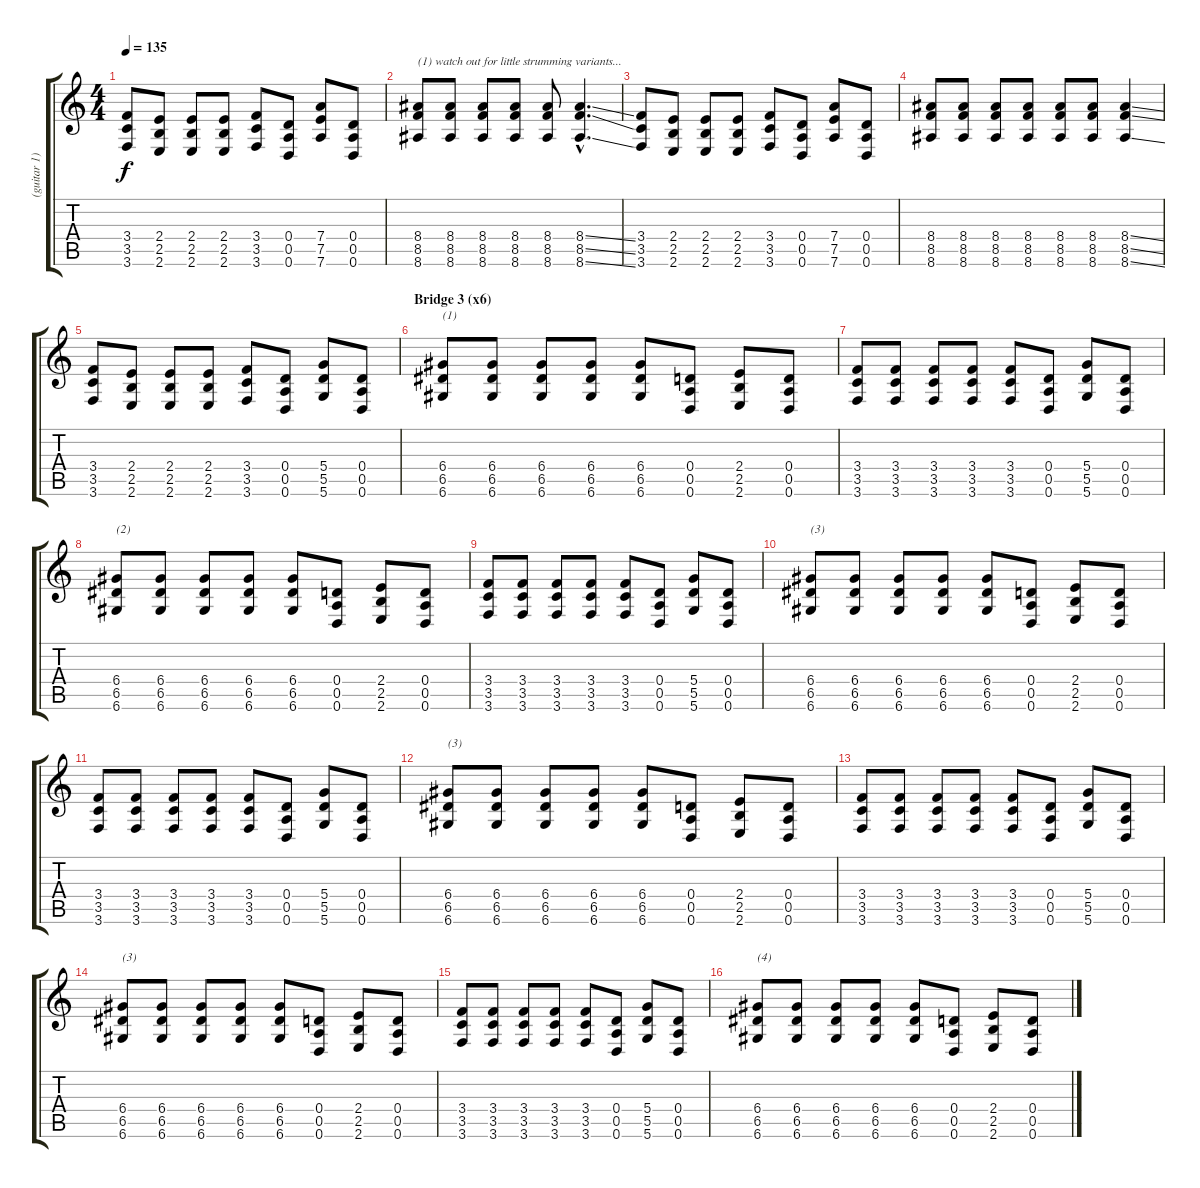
\track ("(guitar 1)" "(guitar 1)") {instrument overdrivenguitar}
\staff {score tabs}
\tuning (E4 B3 G3 D3 A2 D2) {hide}
\ts (4 4)
\tempo 135
\clef g2
\ks c
(3.4 3.5 3.6).8{dy f} (2.4 2.5 2.6).8 (2.4 2.5 2.6).8 (2.4 2.5 2.6).8 (3.4 3.5 3.6).8 (0.4 0.5 0.6).8 (7.4 7.5 7.6).8 (0.4 0.5 0.6).8 |
(8.4 8.5 8.6).8{txt "(1) watch out for little strumming variants..."} (8.4 8.5 8.6).8 (8.4 8.5 8.6).8 (8.4 8.5 8.6).8 (8.4 8.5 8.6).8 (8.4{ss hac} 8.5{ss hac} 8.6{ss hac}).4{d} |
(3.4 3.5 3.6).8 (2.4 2.5 2.6).8 (2.4 2.5 2.6).8 (2.4 2.5 2.6).8 (3.4 3.5 3.6).8 (0.4 0.5 0.6).8 (7.4 7.5 7.6).8 (0.4 0.5 0.6).8 |
(8.4 8.5 8.6).8 (8.4 8.5 8.6).8 (8.4 8.5 8.6).8 (8.4 8.5 8.6).8 (8.4 8.5 8.6).8 (8.4 8.5 8.6).8 (8.4{ss} 8.5{ss} 8.6{ss}).4 |
(3.4 3.5 3.6).8 (2.4 2.5 2.6).8 (2.4 2.5 2.6).8 (2.4 2.5 2.6).8 (3.4 3.5 3.6).8 (0.4 0.5 0.6).8 (5.4 5.5 5.6).8 (0.4 0.5 0.6).8 |
\section ("" "Bridge 3 (x6)")
(6.4 6.5 6.6).8{txt "(1)"} (6.4 6.5 6.6).8 (6.4 6.5 6.6).8 (6.4 6.5 6.6).8 (6.4 6.5 6.6).8 (0.4 0.5 0.6).8 (2.4 2.5 2.6).8 (0.4 0.5 0.6).8 |
(3.4 3.5 3.6).8 (3.4 3.5 3.6).8 (3.4 3.5 3.6).8 (3.4 3.5 3.6).8 (3.4 3.5 3.6).8 (0.4 0.5 0.6).8 (5.4 5.5 5.6).8 (0.4 0.5 0.6).8 |
(6.4 6.5 6.6).8{txt "(2)"} (6.4 6.5 6.6).8 (6.4 6.5 6.6).8 (6.4 6.5 6.6).8 (6.4 6.5 6.6).8 (0.4 0.5 0.6).8 (2.4 2.5 2.6).8 (0.4 0.5 0.6).8 |
(3.4 3.5 3.6).8 (3.4 3.5 3.6).8 (3.4 3.5 3.6).8 (3.4 3.5 3.6).8 (3.4 3.5 3.6).8 (0.4 0.5 0.6).8 (5.4 5.5 5.6).8 (0.4 0.5 0.6).8 |
(6.4 6.5 6.6).8{txt "(3)"} (6.4 6.5 6.6).8 (6.4 6.5 6.6).8 (6.4 6.5 6.6).8 (6.4 6.5 6.6).8 (0.4 0.5 0.6).8 (2.4 2.5 2.6).8 (0.4 0.5 0.6).8 |
(3.4 3.5 3.6).8 (3.4 3.5 3.6).8 (3.4 3.5 3.6).8 (3.4 3.5 3.6).8 (3.4 3.5 3.6).8 (0.4 0.5 0.6).8 (5.4 5.5 5.6).8 (0.4 0.5 0.6).8 |
(6.4 6.5 6.6).8{txt "(3)"} (6.4 6.5 6.6).8 (6.4 6.5 6.6).8 (6.4 6.5 6.6).8 (6.4 6.5 6.6).8 (0.4 0.5 0.6).8 (2.4 2.5 2.6).8 (0.4 0.5 0.6).8 |
(3.4 3.5 3.6).8 (3.4 3.5 3.6).8 (3.4 3.5 3.6).8 (3.4 3.5 3.6).8 (3.4 3.5 3.6).8 (0.4 0.5 0.6).8 (5.4 5.5 5.6).8 (0.4 0.5 0.6).8 |
(6.4 6.5 6.6).8{txt "(3)"} (6.4 6.5 6.6).8 (6.4 6.5 6.6).8 (6.4 6.5 6.6).8 (6.4 6.5 6.6).8 (0.4 0.5 0.6).8 (2.4 2.5 2.6).8 (0.4 0.5 0.6).8 |
(3.4 3.5 3.6).8 (3.4 3.5 3.6).8 (3.4 3.5 3.6).8 (3.4 3.5 3.6).8 (3.4 3.5 3.6).8 (0.4 0.5 0.6).8 (5.4 5.5 5.6).8 (0.4 0.5 0.6).8 |
(6.4 6.5 6.6).8{txt "(4)"} (6.4 6.5 6.6).8 (6.4 6.5 6.6).8 (6.4 6.5 6.6).8 (6.4 6.5 6.6).8 (0.4 0.5 0.6).8 (2.4 2.5 2.6).8 (0.4 0.5 0.6).8
